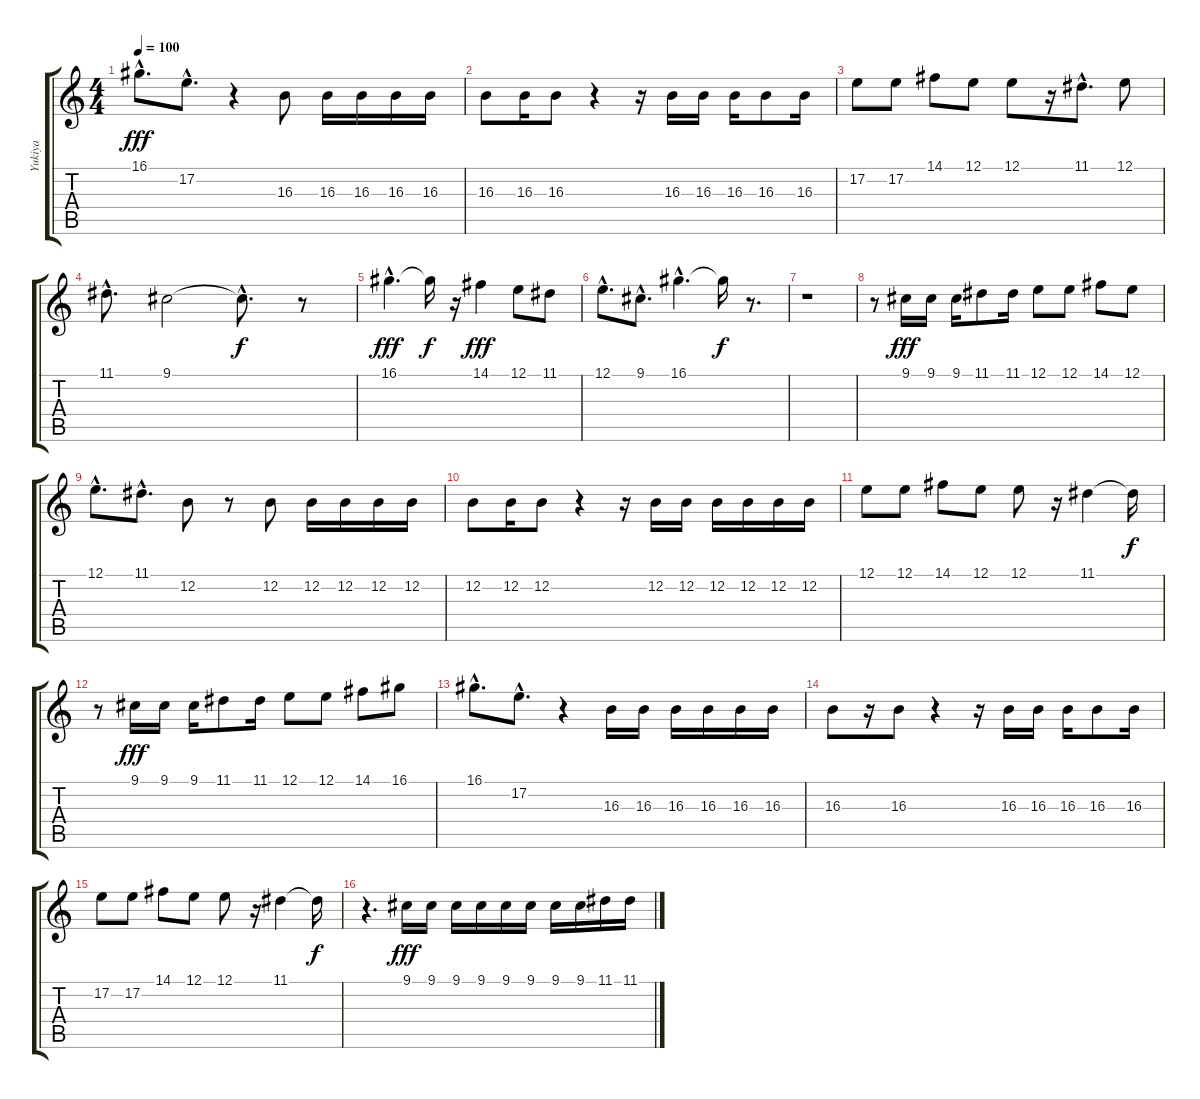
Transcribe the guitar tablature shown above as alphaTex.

\track ("Yukiya" "Yukiya") {instrument fx3crystal}
\staff {score tabs}
\tuning (E4 B3 G3 D3 A2 E2) {hide}
\ts (4 4)
\tempo 100
\clef g2
\ks c
16.1{hac}.8{d dy fff} 17.2{hac}.8{d} r.4 16.3.8 16.3.16 16.3.16 16.3.16 16.3.16 |
16.3.8 16.3.16 16.3.8 r.4 r.16 16.3.16 16.3.16 16.3.16 16.3.8 16.3.16 |
17.2.8 17.2.8 14.1.8 12.1.8 12.1.8 r.16 11.1{hac}.8{d} 12.1.8 |
11.1{hac}.8{d} 9.1.2 9.1{hac t}.8{d dy f} r.8 |
16.1{hac}.4{d dy fff} 16.1{t}.16{dy f} r.16 14.1.4{dy fff} 12.1.8 11.1.8 |
12.1{hac}.8{d} 9.1{hac}.8{d} 16.1{hac}.4{d} 16.1{t}.16{dy f} r.8{d} |
r.1 |
r.8 9.1.16{dy fff} 9.1.16 9.1.16 11.1.8 11.1.16 12.1.8 12.1.8 14.1.8 12.1.8 |
12.1{hac}.8{d} 11.1{hac}.8{d} 12.2.8 r.8 12.2.8 12.2.16 12.2.16 12.2.16 12.2.16 |
12.2.8 12.2.16 12.2.8 r.4 r.16 12.2.16 12.2.16 12.2.16 12.2.16 12.2.16 12.2.16 |
12.1.8 12.1.8 14.1.8 12.1.8 12.1.8 r.16 11.1.4 11.1{t}.16{dy f} |
r.8 9.1.16{dy fff} 9.1.16 9.1.16 11.1.8 11.1.16 12.1.8 12.1.8 14.1.8 16.1.8 |
16.1{hac}.8{d} 17.2{hac}.8{d} r.4 16.3.16 16.3.16 16.3.16 16.3.16 16.3.16 16.3.16 |
16.3.8 r.16 16.3.8 r.4 r.16 16.3.16 16.3.16 16.3.16 16.3.8 16.3.16 |
17.2.8 17.2.8 14.1.8 12.1.8 12.1.8 r.16 11.1.4 11.1{t}.16{dy f} |
r.4{d} 9.1.16{dy fff} 9.1.16 9.1.16 9.1.16 9.1.16 9.1.16 9.1.16 9.1.16 11.1.16 11.1.16
